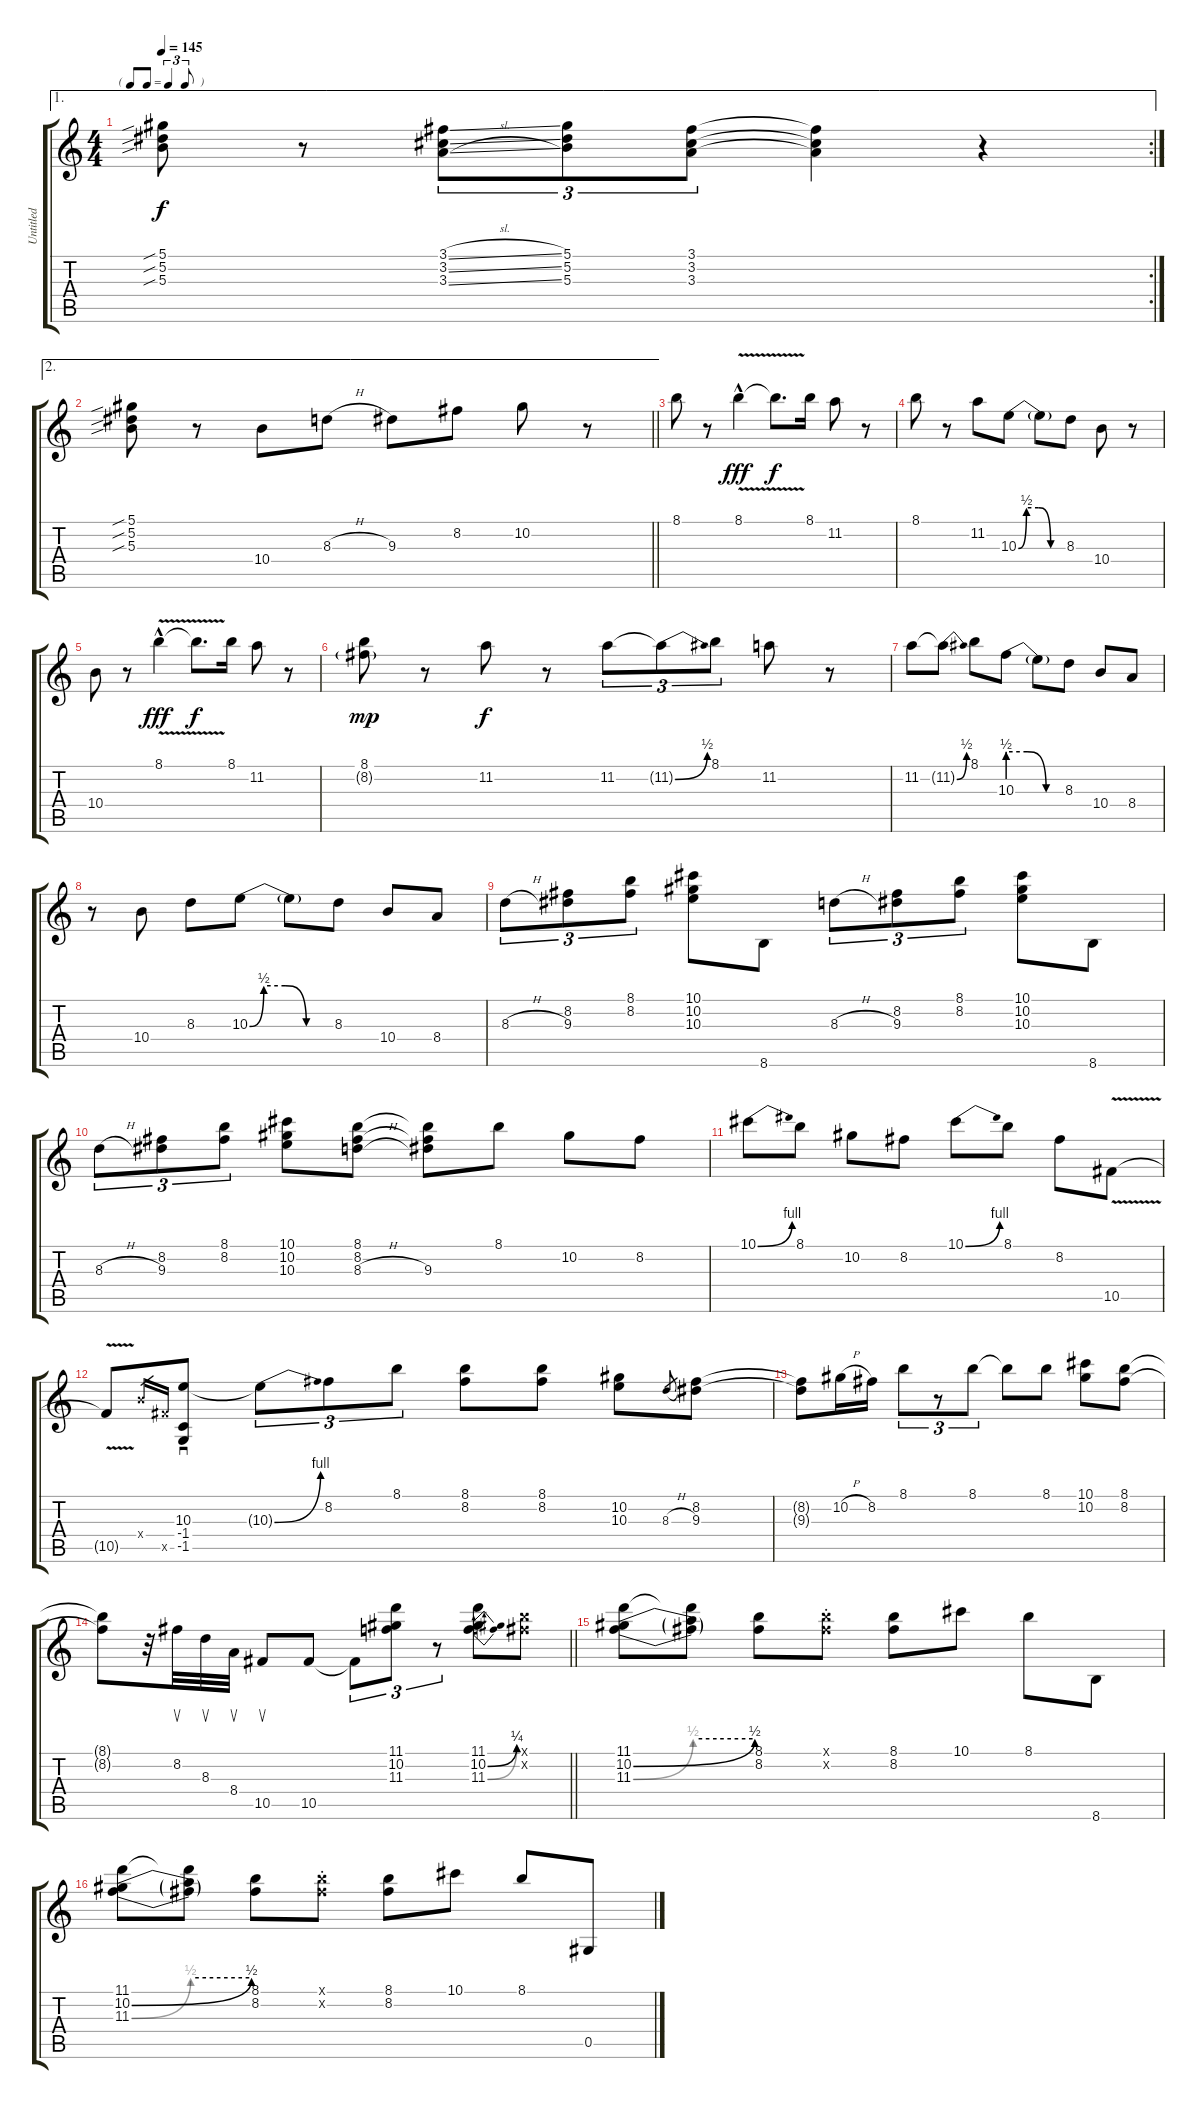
\track ("Untitled" "Untitled") {instrument overdrivenguitar}
\staff {score tabs}
\tuning (Eb4 Bb3 Gb3 Db3 Ab2 Eb2) {hide}
\ae 1
\rc 2
\ts (4 4)
\tf triplet8th
\tempo 145
\clef g2
\ks c
(5.1{sib} 5.2{sib} 5.3{sib}).8{dy f} r.8 (3.1{sl} 3.2{sl} 3.3{sl}).8{tu (3 2)} (5.1 5.2 5.3).8{tu (3 2)} (3.1 3.2 3.3).8{tu (3 2)} (3.1{t} 3.2{t} 3.3{t}).4 r.4 |
\ae 2
\barLineRight lightlight
(5.1{sib} 5.2{sib} 5.3{sib}).8 r.8 10.4.8 8.3{h}.8 9.3.8 8.2.8 10.2.8 r.8 |
8.1.8 r.8 8.1{v hac}.4{dy fff} 8.1{v t}.8{d dy f} 8.1.16 11.2.8 r.8 |
8.1.8 r.8 11.2.8 10.3{be (custom 0 0 10 2 25 2 40 0 60 0)}.8 10.3{t}.8 8.3.8 10.4.8 r.8 |
10.4.8 r.8 8.1{v hac}.4{dy fff} 8.1{v t}.8{d dy f} 8.1.16 11.2.8 r.8 |
(8.1 8.2{g}).8{dy mp} r.8 11.2.8{dy f} r.8 11.2.8{tu (3 2)} 11.2{be (bend 0 0 60 2) t}.8{tu (3 2)} 8.1.8{tu (3 2)} 11.2.8 r.8 |
11.2.8 11.2{be (bend 0 0 60 2) t}.8 8.1.8 10.3{be (custom 0 2 20 2 40 0 60 0)}.8 10.3{t}.8 8.3.8 10.4.8 8.4.8 |
r.8 10.4.8 8.3.8 10.3{be (custom 0 0 10 2 25 2 40 0 60 0)}.8 10.3{t}.8 8.3.8 10.4.8 8.4.8 |
8.3{h}.8{tu (3 2)} (8.2 9.3).8{tu (3 2)} (8.1 8.2).8{tu (3 2)} (10.1 10.2 10.3).8 8.6.8 8.3{h}.8{tu (3 2)} (8.2 9.3).8{tu (3 2)} (8.1 8.2).8{tu (3 2)} (10.1 10.2 10.3).8 8.6.8 |
8.3{h}.8{tu (3 2)} (8.2 9.3).8{tu (3 2)} (8.1 8.2).8{tu (3 2)} (10.1 10.2 10.3).8 (8.1 8.2 8.3{h}).8 (8.1{t} 8.2{t} 9.3).8 8.1.8 10.2.8 8.2.8 |
10.1{be (bend 0 0 60 4)}.8 8.1.8 10.2.8 8.2.8 10.1{be (bend 0 0 60 4)}.8 8.1.8 8.2.8 10.5{v}.8 |
10.5{v t}.8 10.4{x}.16{gr} 10.5{x}.16{gr} (10.3 -1.4 -1.5).8{sd} 10.3{be (bend 0 0 60 4) t}.8{tu (3 2)} 8.2.8{tu (3 2)} 8.1.8{tu (3 2)} (8.1 8.2).8 (8.1 8.2).8 (10.2 10.3).8 8.3{h}.8{gr} (8.2 9.3).8 |
(8.2{t} 9.3{t}).8 10.2{h}.16 8.2.16 8.1.8{tu (3 2)} r.8{tu (3 2)} 8.1.8{tu (3 2)} 8.1{t}.8 8.1.8 (10.1 10.2).8 (8.1 8.2).8 |
\barLineRight lightlight
(8.1{t} 8.2{t}).8 r.32 8.2.32{su} 8.3.32{su} 8.4.32{su} 10.5.8{su} 10.5.8 10.5{t}.8{tu (3 2)} (11.1 10.2 11.3).8{tu (3 2)} r.8{tu (3 2)} (11.1 10.2{be (bend 0 0 60 1)} 11.3{be (bend 0 0 60 1)}).8 (8.1{x} 8.2{x}).8 |
(11.1 10.2{be (bend 0 0 60 2)} 11.3{be (bend 0 0 60 2)}).8 (11.1{t} 10.2{t} 11.3{be (hold 0 2 60 2) t}).8 (8.1 8.2).8 (8.1{st x} 8.2{st x}).8 (8.1 8.2).8 10.1.8 8.1.8 8.6.8 |
(11.1 10.2{be (bend 0 0 60 2)} 11.3{be (bend 0 0 60 2)}).8 (11.1{t} 10.2{t} 11.3{be (hold 0 2 60 2) t}).8 (8.1 8.2).8 (8.1{st x} 8.2{st x}).8 (8.1 8.2).8 10.1.8 8.1.8 0.5.8
